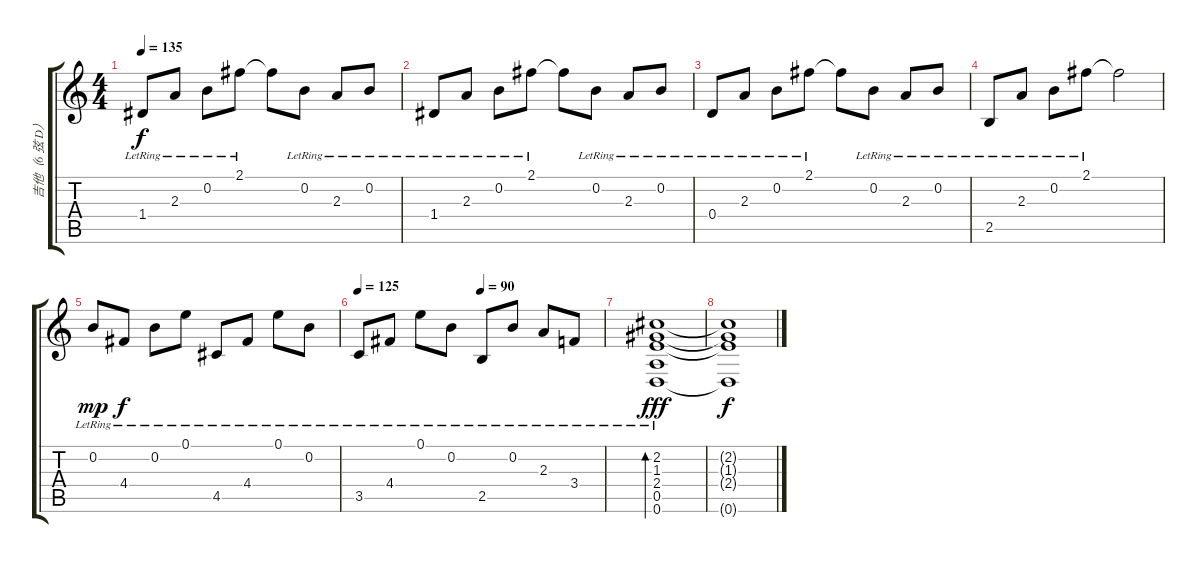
\track ("吉他（6 弦 D）" "吉他（6 弦 D）") {instrument electricguitarjazz}
\staff {score tabs}
\tuning (E4 B3 G3 D3 A2 D2) {hide}
\ts (4 4)
\tempo 135
\clef g2
\ks c
1.4{lr}.8{dy f} 2.3{lr}.8 0.2{lr}.8 2.1{lr}.8 2.1{t}.8 0.2{lr}.8 2.3{lr}.8 0.2{lr}.8 |
1.4{lr}.8 2.3{lr}.8 0.2{lr}.8 2.1{lr}.8 2.1{t}.8 0.2{lr}.8 2.3{lr}.8 0.2{lr}.8 |
0.4{lr}.8 2.3{lr}.8 0.2{lr}.8 2.1{lr}.8 2.1{t}.8 0.2{lr}.8 2.3{lr}.8 0.2{lr}.8 |
2.5{lr}.8 2.3{lr}.8 0.2{lr}.8 2.1{lr}.8 2.1{t}.2 |
0.2{lr}.8{dy mp} 4.4{lr}.8{dy f} 0.2{lr}.8 0.1{lr}.8 4.5{lr}.8 4.4{lr}.8 0.1{lr}.8 0.2{lr}.8 |
\tempo 125
\tempo (90 0.5)
3.5{lr}.8 4.4{lr}.8 0.1{lr}.8 0.2{lr}.8 2.5{lr}.8 0.2{lr}.8 2.3{lr}.8 3.4{lr}.8 |
(2.2{lr} 1.3{lr} 2.4{lr} 0.5 0.6{lr}).1{bd 480 dy fff} |
(2.2{t} 1.3{t} 2.4{t} 0.6{t}).1{dy f}
